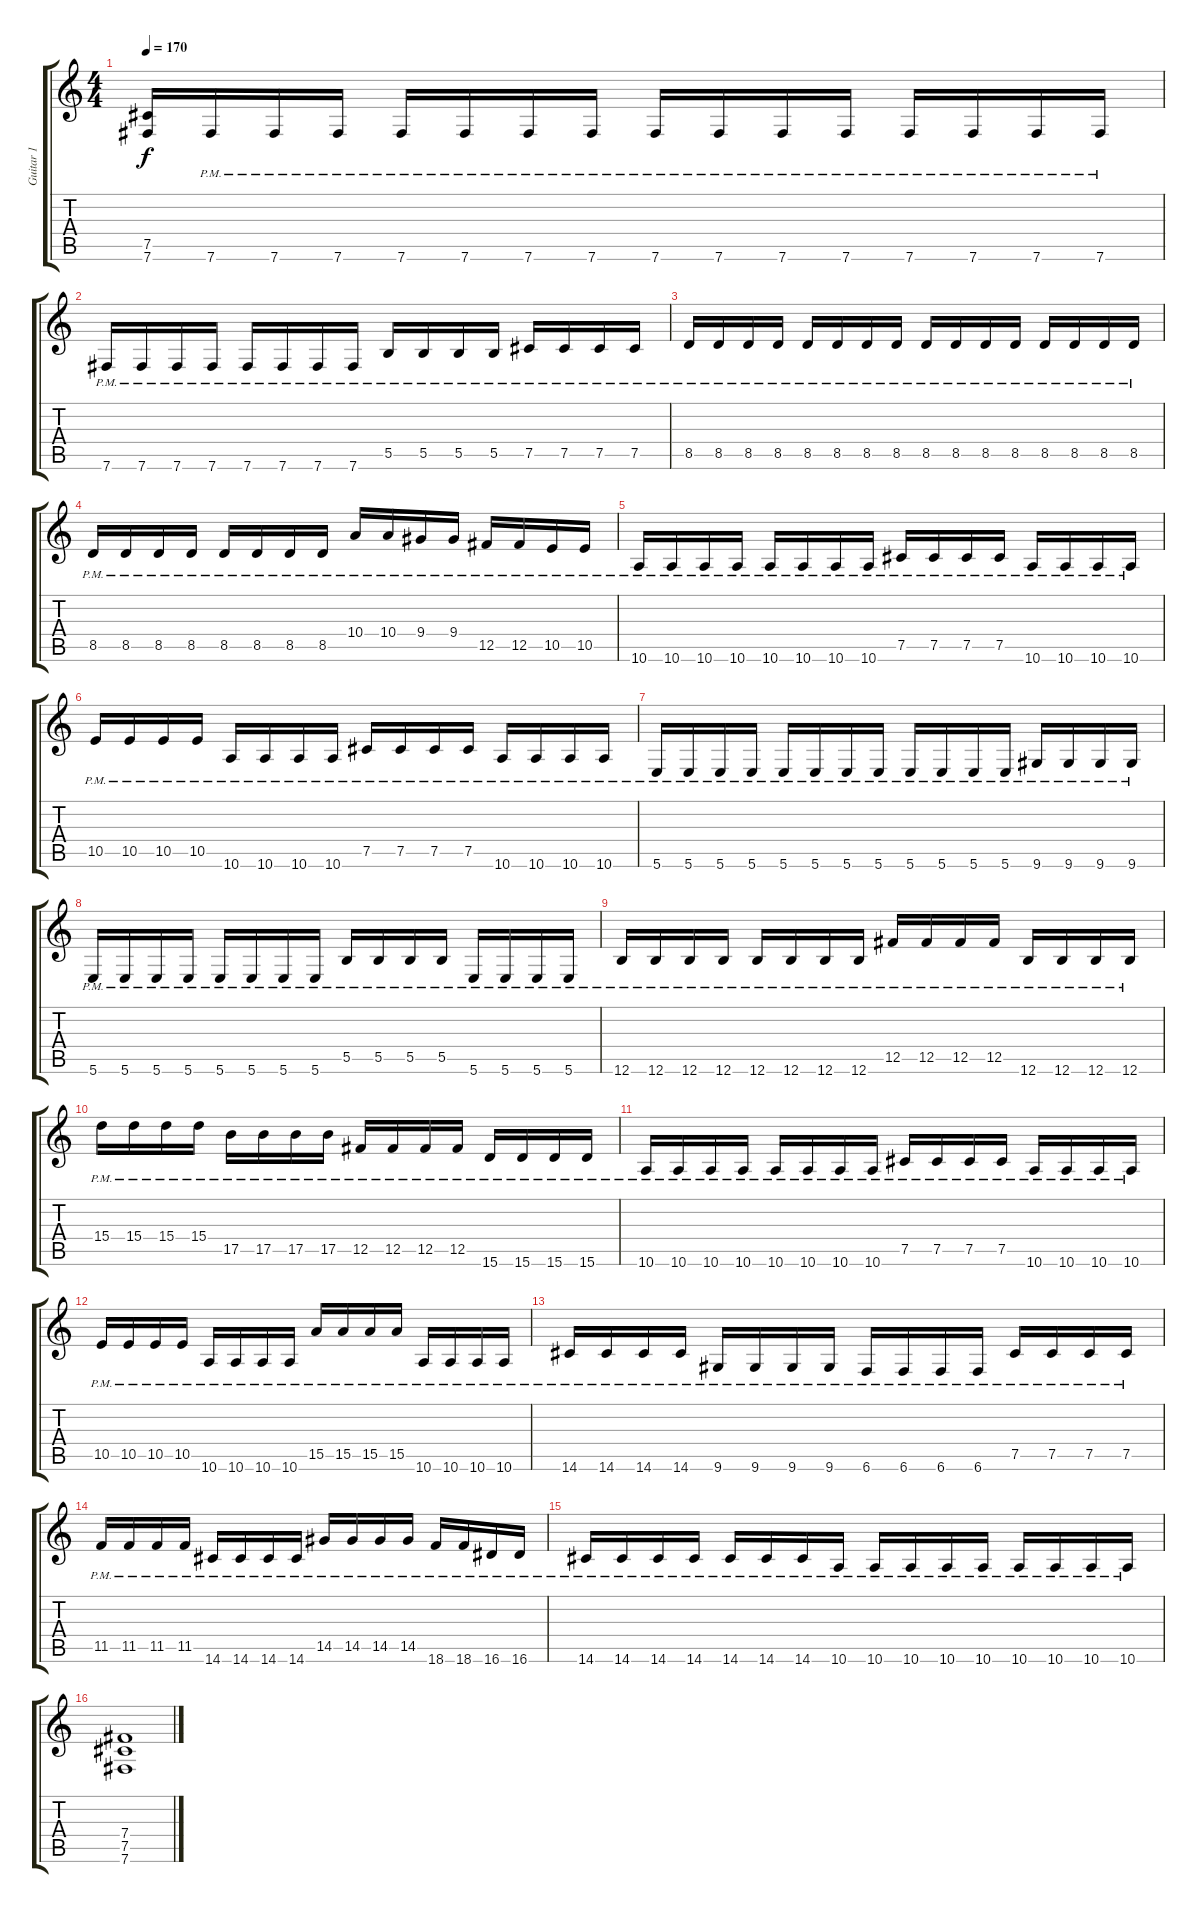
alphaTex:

\track ("Guitar 1" "Guitar 1") {instrument distortionguitar}
\staff {score tabs}
\tuning (Db4 Ab3 E3 B2 Gb2 B1) {hide}
\ts (4 4)
\tempo 170
\clef g2
\ks c
(7.5 7.6).16{dy f} 7.6{pm}.16 7.6{pm}.16 7.6{pm}.16 7.6{pm}.16 7.6{pm}.16 7.6{pm}.16 7.6{pm}.16 7.6{pm}.16 7.6{pm}.16 7.6{pm}.16 7.6{pm}.16 7.6{pm}.16 7.6{pm}.16 7.6{pm}.16 7.6{pm}.16 |
7.6{pm}.16 7.6{pm}.16 7.6{pm}.16 7.6{pm}.16 7.6{pm}.16 7.6{pm}.16 7.6{pm}.16 7.6{pm}.16 5.5{pm}.16 5.5{pm}.16 5.5{pm}.16 5.5{pm}.16 7.5{pm}.16 7.5{pm}.16 7.5{pm}.16 7.5{pm}.16 |
8.5{pm}.16 8.5{pm}.16 8.5{pm}.16 8.5{pm}.16 8.5{pm}.16 8.5{pm}.16 8.5{pm}.16 8.5{pm}.16 8.5{pm}.16 8.5{pm}.16 8.5{pm}.16 8.5{pm}.16 8.5{pm}.16 8.5{pm}.16 8.5{pm}.16 8.5{pm}.16 |
8.5{pm}.16 8.5{pm}.16 8.5{pm}.16 8.5{pm}.16 8.5{pm}.16 8.5{pm}.16 8.5{pm}.16 8.5{pm}.16 10.4{pm}.16 10.4{pm}.16 9.4{pm}.16 9.4{pm}.16 12.5{pm}.16 12.5{pm}.16 10.5{pm}.16 10.5{pm}.16 |
10.6{pm}.16 10.6{pm}.16 10.6{pm}.16 10.6{pm}.16 10.6{pm}.16 10.6{pm}.16 10.6{pm}.16 10.6{pm}.16 7.5{pm}.16 7.5{pm}.16 7.5{pm}.16 7.5{pm}.16 10.6{pm}.16 10.6{pm}.16 10.6{pm}.16 10.6{pm}.16 |
10.5{pm}.16 10.5{pm}.16 10.5{pm}.16 10.5{pm}.16 10.6{pm}.16 10.6{pm}.16 10.6{pm}.16 10.6{pm}.16 7.5{pm}.16 7.5{pm}.16 7.5{pm}.16 7.5{pm}.16 10.6{pm}.16 10.6{pm}.16 10.6{pm}.16 10.6{pm}.16 |
5.6{pm}.16 5.6{pm}.16 5.6{pm}.16 5.6{pm}.16 5.6{pm}.16 5.6{pm}.16 5.6{pm}.16 5.6{pm}.16 5.6{pm}.16 5.6{pm}.16 5.6{pm}.16 5.6{pm}.16 9.6{pm}.16 9.6{pm}.16 9.6{pm}.16 9.6{pm}.16 |
5.6{pm}.16 5.6{pm}.16 5.6{pm}.16 5.6{pm}.16 5.6{pm}.16 5.6{pm}.16 5.6{pm}.16 5.6{pm}.16 5.5{pm}.16 5.5{pm}.16 5.5{pm}.16 5.5{pm}.16 5.6{pm}.16 5.6{pm}.16 5.6{pm}.16 5.6{pm}.16 |
12.6{pm}.16 12.6{pm}.16 12.6{pm}.16 12.6{pm}.16 12.6{pm}.16 12.6{pm}.16 12.6{pm}.16 12.6{pm}.16 12.5{pm}.16 12.5{pm}.16 12.5{pm}.16 12.5{pm}.16 12.6{pm}.16 12.6{pm}.16 12.6{pm}.16 12.6{pm}.16 |
15.4{pm}.16 15.4{pm}.16 15.4{pm}.16 15.4{pm}.16 17.5{pm}.16 17.5{pm}.16 17.5{pm}.16 17.5{pm}.16 12.5{pm}.16 12.5{pm}.16 12.5{pm}.16 12.5{pm}.16 15.6{pm}.16 15.6{pm}.16 15.6{pm}.16 15.6{pm}.16 |
10.6{pm}.16 10.6{pm}.16 10.6{pm}.16 10.6{pm}.16 10.6{pm}.16 10.6{pm}.16 10.6{pm}.16 10.6{pm}.16 7.5{pm}.16 7.5{pm}.16 7.5{pm}.16 7.5{pm}.16 10.6{pm}.16 10.6{pm}.16 10.6{pm}.16 10.6{pm}.16 |
10.5{pm}.16 10.5{pm}.16 10.5{pm}.16 10.5{pm}.16 10.6{pm}.16 10.6{pm}.16 10.6{pm}.16 10.6{pm}.16 15.5{pm}.16 15.5{pm}.16 15.5{pm}.16 15.5{pm}.16 10.6{pm}.16 10.6{pm}.16 10.6{pm}.16 10.6{pm}.16 |
14.6{pm}.16 14.6{pm}.16 14.6{pm}.16 14.6{pm}.16 9.6{pm}.16 9.6{pm}.16 9.6{pm}.16 9.6{pm}.16 6.6{pm}.16 6.6{pm}.16 6.6{pm}.16 6.6{pm}.16 7.5{pm}.16 7.5{pm}.16 7.5{pm}.16 7.5{pm}.16 |
11.5{pm}.16 11.5{pm}.16 11.5{pm}.16 11.5{pm}.16 14.6{pm}.16 14.6{pm}.16 14.6{pm}.16 14.6{pm}.16 14.5{pm}.16 14.5{pm}.16 14.5{pm}.16 14.5{pm}.16 18.6{pm}.16 18.6{pm}.16 16.6{pm}.16 16.6{pm}.16 |
14.6{pm}.16 14.6{pm}.16 14.6{pm}.16 14.6{pm}.16 14.6{pm}.16 14.6{pm}.16 14.6{pm}.16 10.6{pm}.16 10.6{pm}.16 10.6{pm}.16 10.6{pm}.16 10.6{pm}.16 10.6{pm}.16 10.6{pm}.16 10.6{pm}.16 10.6{pm}.16 |
(7.4 7.5 7.6).1
